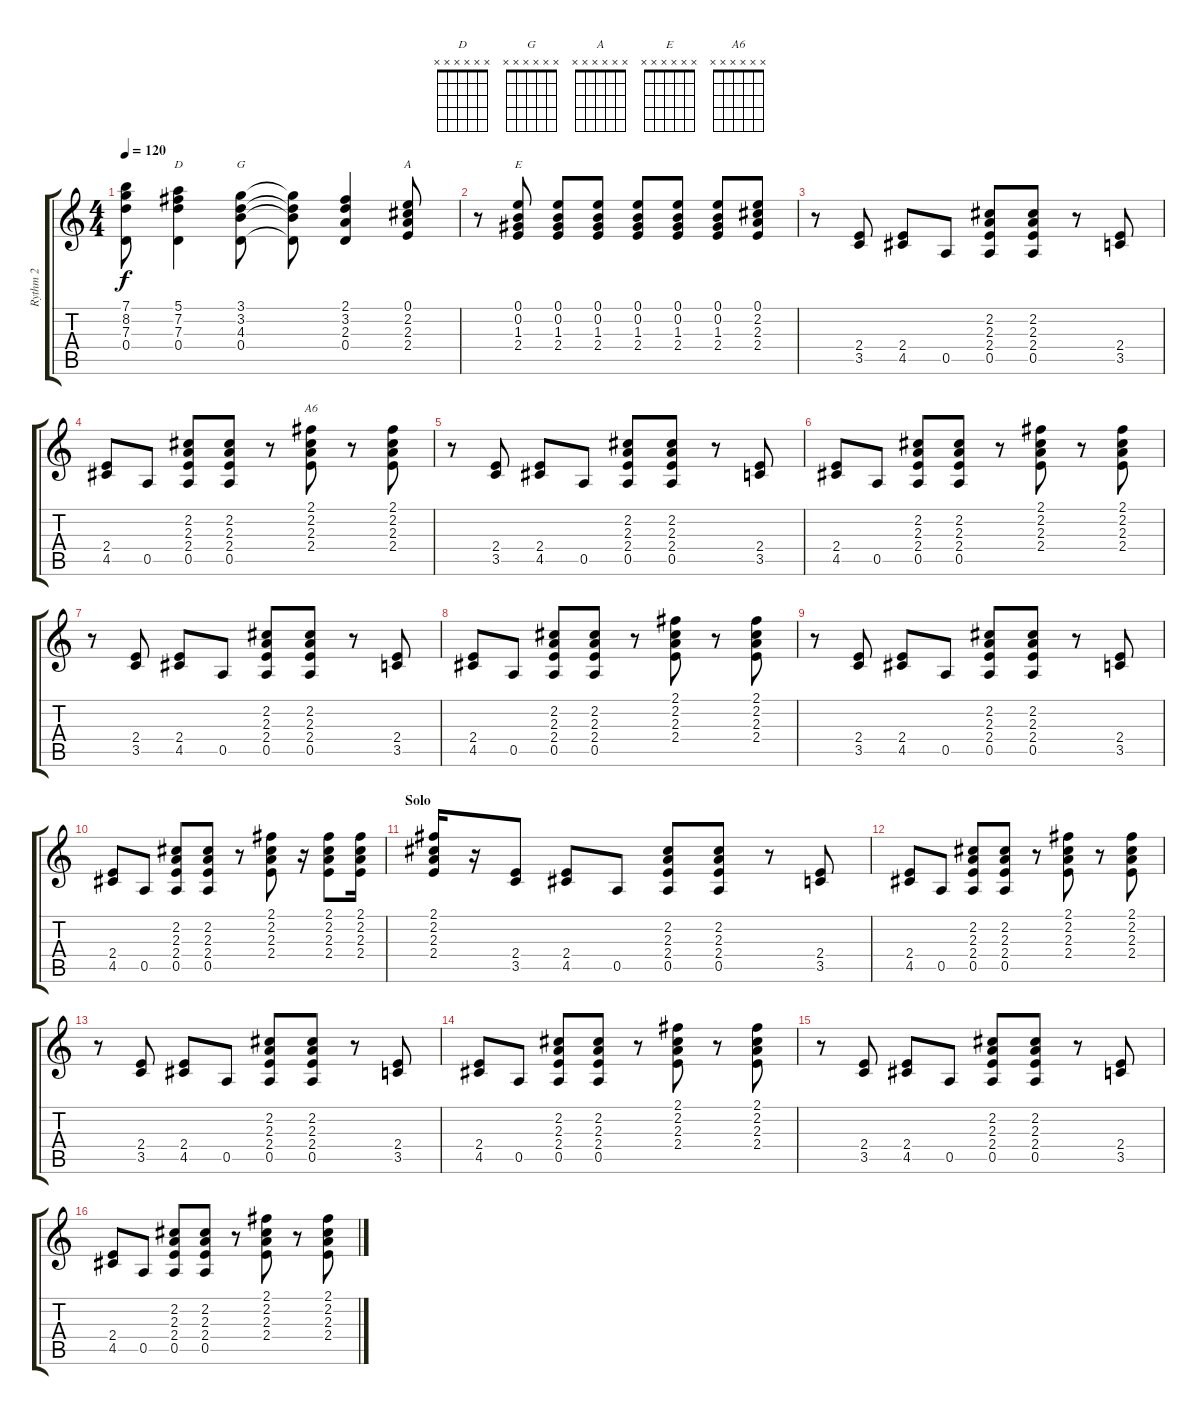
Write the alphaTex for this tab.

\track ("Rythm 2" "Rythm 2") {instrument electricguitarjazz}
\staff {score tabs}
\tuning (E4 B3 G3 D3 A2 E2) {hide}
\chord ("D" x x x x x x)
\chord ("G" x x x x x x)
\chord ("A" x x x x x x)
\chord ("E" x x x x x x)
\chord ("A6" x x x x x x)
\ts (4 4)
\tempo 120
\clef g2
\ks c
(7.1{t} 8.2{t} 7.3{t} 0.4{t}).8{dy f} (5.1 7.2 7.3 0.4).4{ch "D"} (3.1 3.2 4.3 0.4).8{ch "G"} (3.1{t} 3.2{t} 4.3{t} 0.4{t}).8 (2.1 3.2 2.3 0.4).4 (0.1 2.2 2.3 2.4).8{ch "A"} |
r.8 (0.1 0.2 1.3 2.4).8{ch "E"} (0.1 0.2 1.3 2.4).8 (0.1 0.2 1.3 2.4).8 (0.1 0.2 1.3 2.4).8 (0.1 0.2 1.3 2.4).8 (0.1 0.2 1.3 2.4).8 (0.1 2.2 2.3 2.4).8 |
r.8 (2.4 3.5).8 (2.4 4.5).8 0.5.8 (2.2 2.3 2.4 0.5).8 (2.2 2.3 2.4 0.5).8 r.8 (2.4 3.5).8 |
(2.4 4.5).8 0.5.8 (2.2 2.3 2.4 0.5).8 (2.2 2.3 2.4 0.5).8 r.8 (2.1 2.2 2.3 2.4).8{ch "A6"} r.8 (2.1 2.2 2.3 2.4).8 |
r.8 (2.4 3.5).8 (2.4 4.5).8 0.5.8 (2.2 2.3 2.4 0.5).8 (2.2 2.3 2.4 0.5).8 r.8 (2.4 3.5).8 |
(2.4 4.5).8 0.5.8 (2.2 2.3 2.4 0.5).8 (2.2 2.3 2.4 0.5).8 r.8 (2.1 2.2 2.3 2.4).8 r.8 (2.1 2.2 2.3 2.4).8 |
r.8 (2.4 3.5).8 (2.4 4.5).8 0.5.8 (2.2 2.3 2.4 0.5).8 (2.2 2.3 2.4 0.5).8 r.8 (2.4 3.5).8 |
(2.4 4.5).8 0.5.8 (2.2 2.3 2.4 0.5).8 (2.2 2.3 2.4 0.5).8 r.8 (2.1 2.2 2.3 2.4).8 r.8 (2.1 2.2 2.3 2.4).8 |
r.8 (2.4 3.5).8 (2.4 4.5).8 0.5.8 (2.2 2.3 2.4 0.5).8 (2.2 2.3 2.4 0.5).8 r.8 (2.4 3.5).8 |
(2.4 4.5).8 0.5.8 (2.2 2.3 2.4 0.5).8 (2.2 2.3 2.4 0.5).8 r.8 (2.1 2.2 2.3 2.4).8 r.16 (2.1 2.2 2.3 2.4).8 (2.1 2.2 2.3 2.4).16 |
\section ("" "Solo")
(2.1 2.2 2.3 2.4).16 r.16 (2.4 3.5).8 (2.4 4.5).8 0.5.8 (2.2 2.3 2.4 0.5).8 (2.2 2.3 2.4 0.5).8 r.8 (2.4 3.5).8 |
(2.4 4.5).8 0.5.8 (2.2 2.3 2.4 0.5).8 (2.2 2.3 2.4 0.5).8 r.8 (2.1 2.2 2.3 2.4).8 r.8 (2.1 2.2 2.3 2.4).8 |
r.8 (2.4 3.5).8 (2.4 4.5).8 0.5.8 (2.2 2.3 2.4 0.5).8 (2.2 2.3 2.4 0.5).8 r.8 (2.4 3.5).8 |
(2.4 4.5).8 0.5.8 (2.2 2.3 2.4 0.5).8 (2.2 2.3 2.4 0.5).8 r.8 (2.1 2.2 2.3 2.4).8 r.8 (2.1 2.2 2.3 2.4).8 |
r.8 (2.4 3.5).8 (2.4 4.5).8 0.5.8 (2.2 2.3 2.4 0.5).8 (2.2 2.3 2.4 0.5).8 r.8 (2.4 3.5).8 |
(2.4 4.5).8 0.5.8 (2.2 2.3 2.4 0.5).8 (2.2 2.3 2.4 0.5).8 r.8 (2.1 2.2 2.3 2.4).8 r.8 (2.1 2.2 2.3 2.4).8
